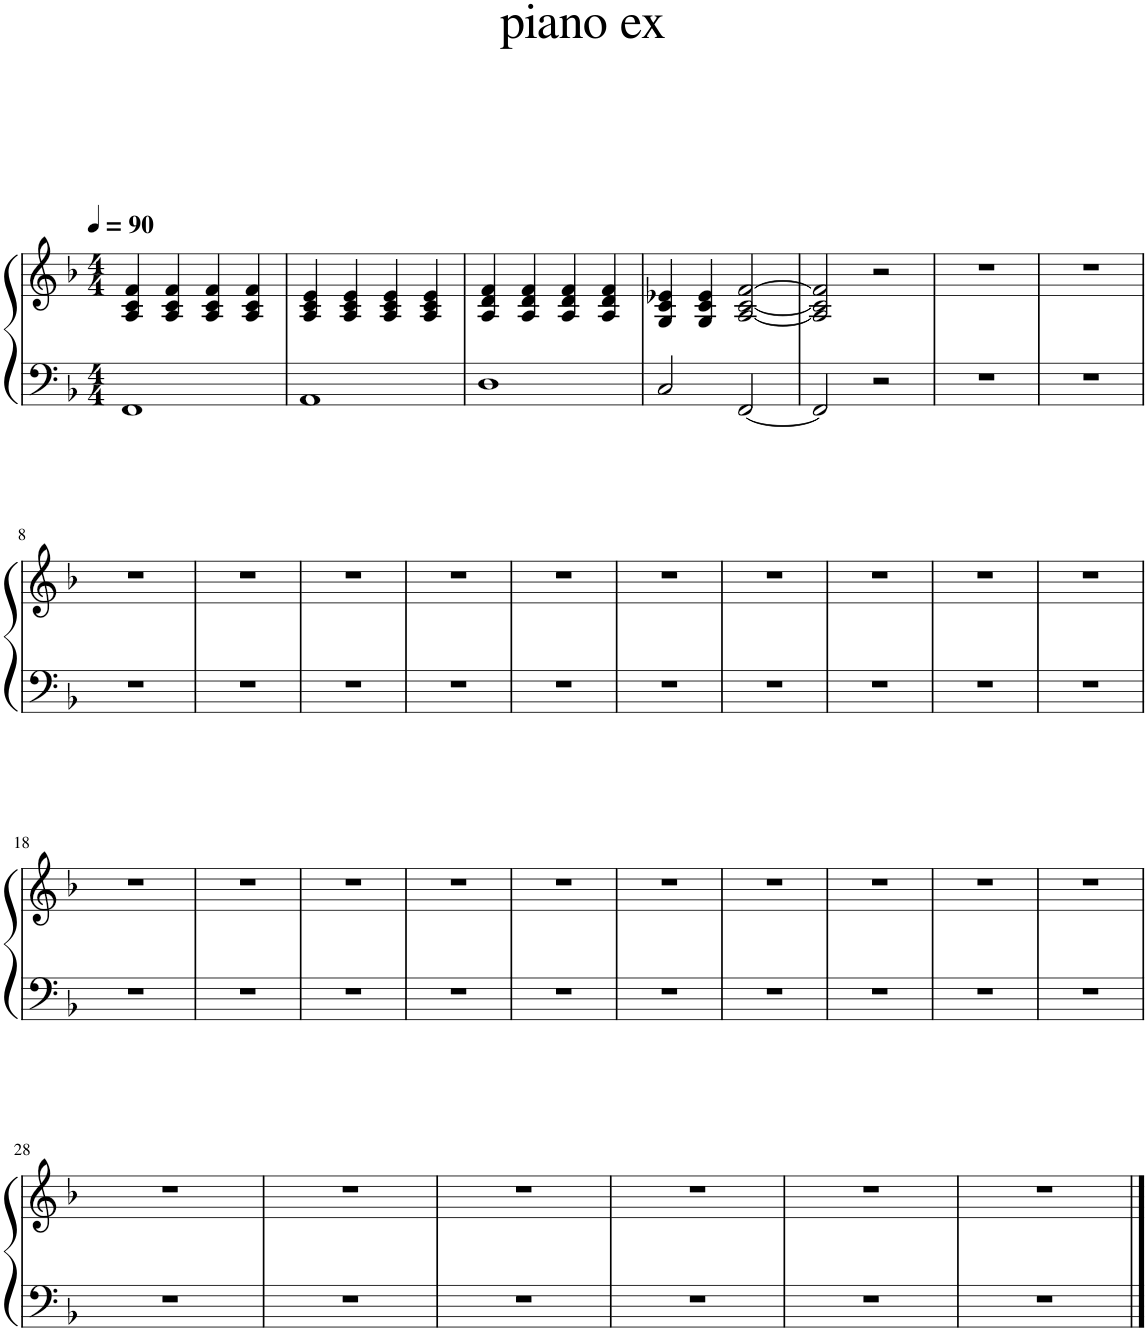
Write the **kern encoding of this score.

**kern	**kern
*part1	*part1
*staff2	*staff1
*I"Piano	*
*I'Pno.	*
*clefF4	*clefG2
*k[b-]	*k[b-]
*M4/4	*M4/4
*MM90	*MM90
=1	=1
1FF	4A/ 4c/ 4f/
.	4A/ 4c/ 4f/
.	4A/ 4c/ 4f/
.	4A/ 4c/ 4f/
=2	=2
1AA	4A/ 4c/ 4e/
.	4A/ 4c/ 4e/
.	4A/ 4c/ 4e/
.	4A/ 4c/ 4e/
=3	=3
1D	4A/ 4d/ 4f/
.	4A/ 4d/ 4f/
.	4A/ 4d/ 4f/
.	4A/ 4d/ 4f/
=4	=4
2C/	4G/ 4c/ 4e-X/
.	4G/ 4c/ 4e-/
[2FF/	[2A/ [2c/ [2f/
=5	=5
2FF/]	2A/] 2c/] 2f/]
2r	2r
=6	=6
1r	1r
=7	=7
1r	1r
!!LO:LB:g=z
=8	=8
1r	1r
=9	=9
1r	1r
=10	=10
1r	1r
=11	=11
1r	1r
=12	=12
1r	1r
=13	=13
1r	1r
=14	=14
1r	1r
=15	=15
1r	1r
=16	=16
1r	1r
=17	=17
1r	1r
!!LO:LB:g=z
=18	=18
1r	1r
=19	=19
1r	1r
=20	=20
1r	1r
=21	=21
1r	1r
=22	=22
1r	1r
=23	=23
1r	1r
=24	=24
1r	1r
=25	=25
1r	1r
=26	=26
1r	1r
=27	=27
1r	1r
!!LO:LB:g=z
=28	=28
1r	1r
=29	=29
1r	1r
=30	=30
1r	1r
=31	=31
1r	1r
=32	=32
1r	1r
=33	=33
1r	1r
==	==
*-	*-
